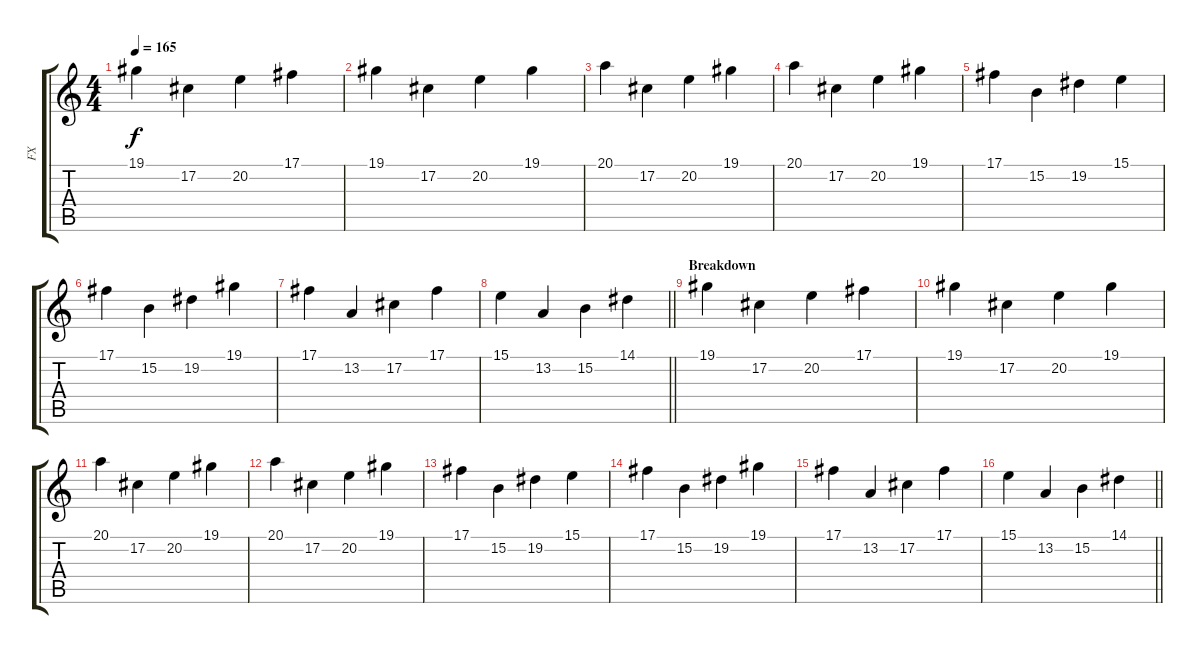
\track ("FX" "FX") {instrument acousticgrandpiano}
\staff {score tabs}
\tuning (Db4 Ab3 E3 B2 Gb2 B1) {hide}
\ts (4 4)
\tempo 165
\clef g2
\ks c
19.1.4{dy f} 17.2.4 20.2.4 17.1.4 |
19.1.4 17.2.4 20.2.4 19.1.4 |
20.1.4 17.2.4 20.2.4 19.1.4 |
20.1.4 17.2.4 20.2.4 19.1.4 |
17.1.4 15.2.4 19.2.4 15.1.4 |
17.1.4 15.2.4 19.2.4 19.1.4 |
17.1.4 13.2.4 17.2.4 17.1.4 |
\barLineRight lightlight
15.1.4 13.2.4 15.2.4 14.1.4 |
\section ("" "Breakdown")
19.1.4 17.2.4 20.2.4 17.1.4 |
19.1.4 17.2.4 20.2.4 19.1.4 |
20.1.4 17.2.4 20.2.4 19.1.4 |
20.1.4 17.2.4 20.2.4 19.1.4 |
17.1.4 15.2.4 19.2.4 15.1.4 |
17.1.4 15.2.4 19.2.4 19.1.4 |
17.1.4 13.2.4 17.2.4 17.1.4 |
\barLineRight lightlight
15.1.4 13.2.4 15.2.4 14.1.4
